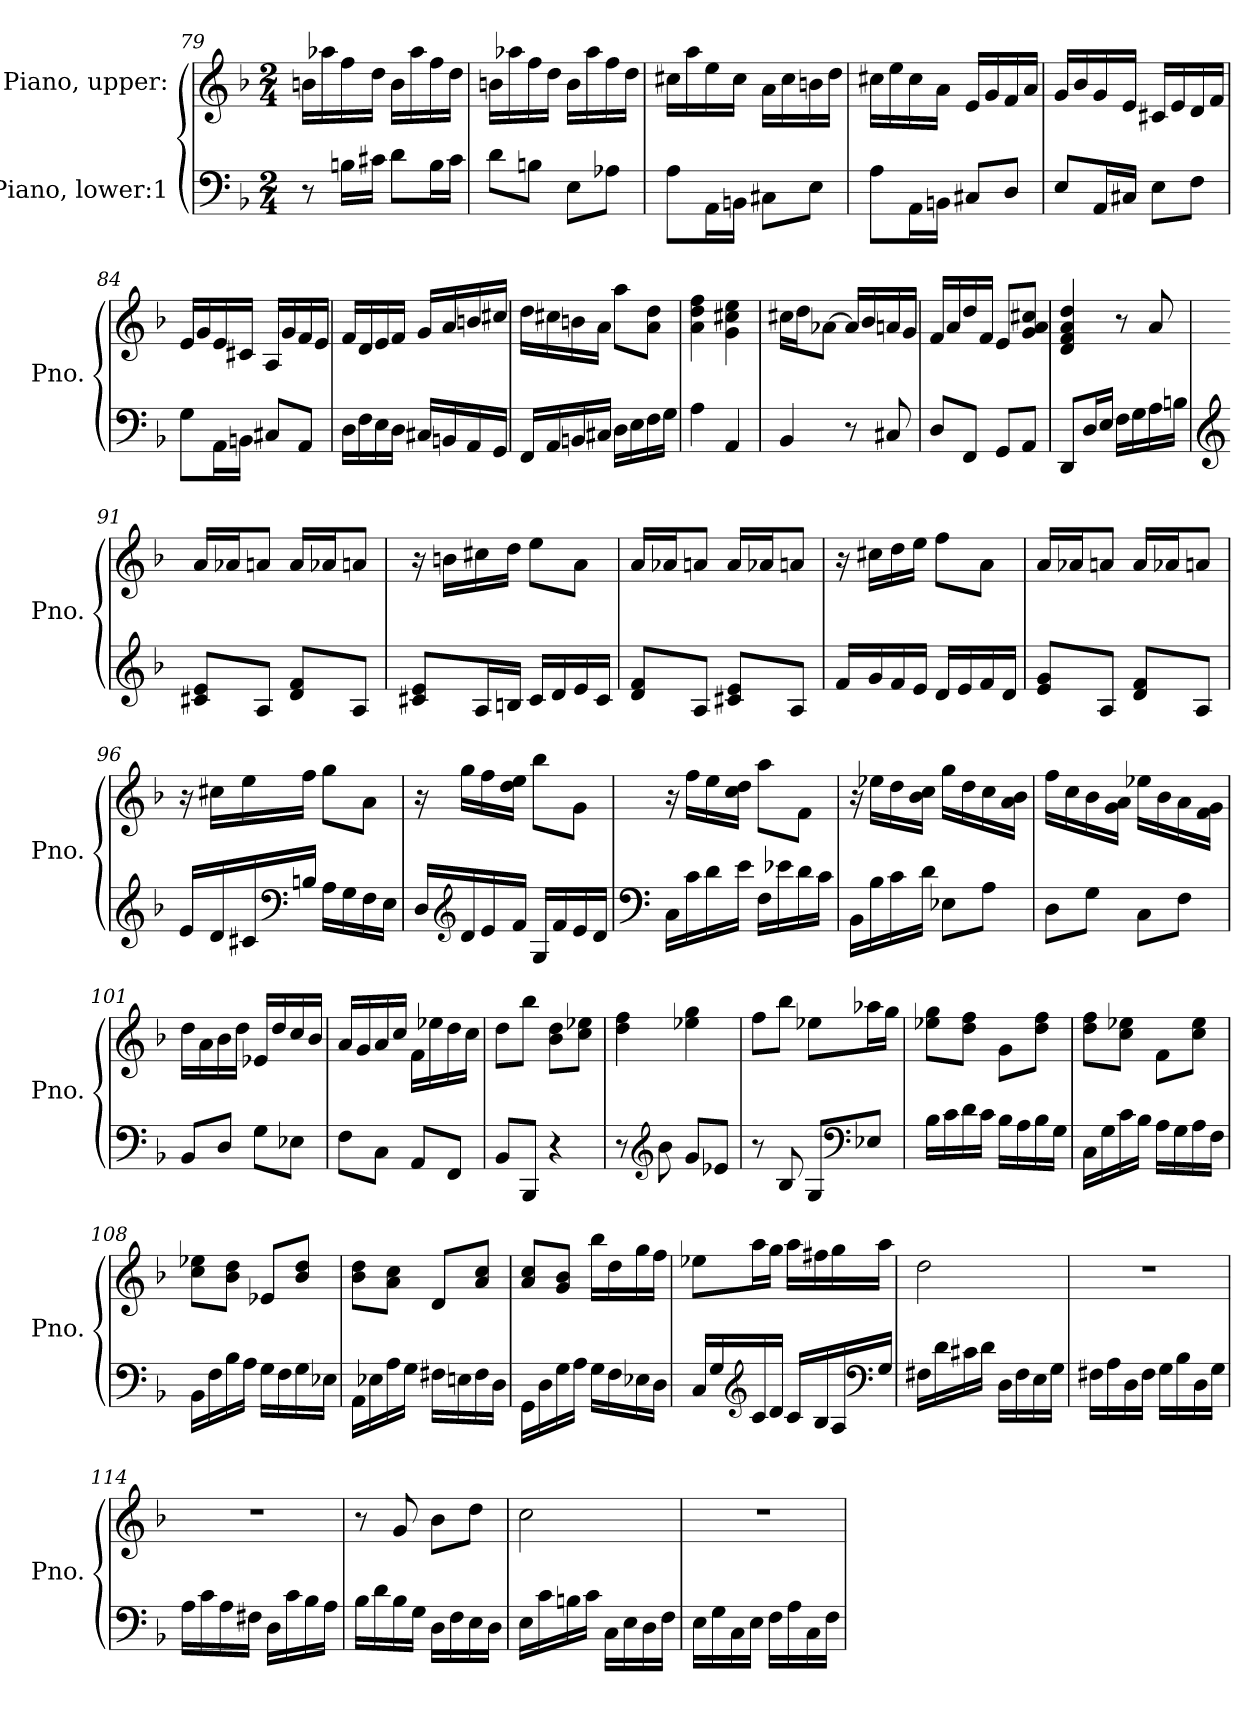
**kern	**kern
*part2	*part1
*staff2	*staff1
*I"Piano, lower:1	*I"Piano, upper:
*I'Pno.	*I'Pno.
!!LO:PB:g=z
*clefF4	*clefG2
*k[b-]	*k[b-]
*M2/4	*M2/4
=79	=79
8r	16bn\LL
.	16aa-X\
16Bn\LL	16ff\
16c#X\JJ	16dd\JJ
8d\L	16b\LL
.	16aa-\
16B\L	16ff\
16c#\JJ	16dd\JJ
=80	=80
8d\L	16bn\LL
.	16aa-X\
8Bn\J	16ff\
.	16dd\JJ
8E\L	16b\LL
.	16aa-\
8A-X\J	16ff\
.	16dd\JJ
=81	=81
8A\L	16cc#X\LL
.	16aa\
16AA\L	16ee\
16BBn\JJ	16cc#\JJ
8C#X\L	16a\LL
.	16cc#\
8E\J	16bn\
.	16dd\JJ
=82	=82
8A\L	16cc#X\LL
.	16ee\
16AA\L	16cc#\
16BBn\JJ	16a\JJ
8C#X/L	16e/LL
.	16g/
8D/J	16f/
.	16a/JJ
!!LO:LB:g=z
=83	=83
8E/L	16g/LL
.	16b-/
16AA/L	16g/
16C#X/JJ	16e/JJ
8E\L	16c#X/LL
.	16e/
8F\J	16d/
.	16f/JJ
=84	=84
8G\L	16e/LL
.	16g/
16AA\L	16e/
16BBn\JJ	16c#X/JJ
8C#X/L	16A/LL
.	16g/
8AA/J	16f/
.	16e/JJ
=85	=85
16D\LL	16f/LL
16F\	16d/
16E\	16e/
16D\JJ	16f/JJ
16C#X/LL	16g/LL
16BBn/	16a/
16AA/	16bn/
16GG/JJ	16cc#X/JJ
=86	=86
16FF/LL	16dd\LL
16AA/	16cc#X\
16BBn/	16bn\
16C#X/JJ	16a\JJ
16D\LL	8aa\L
16E\	.
16F\	8a\ 8dd\J
16G\JJ	.
!!LO:LB:g=z
=87	=87
4A\	4a\ 4dd\ 4ff\
4AA/	4g\ 4cc#X\ 4ee\
=88	=88
4BB-/	16cc#X\LL
.	16dd\J
.	[8a-X\J
8r	16a-/LL]
.	16b-/
8C#X/	16an/
.	16g/JJ
=89	=89
8D/L	16f/LL
.	16a/
8FF/J	16dd/
.	16f/JJ
8GG/L	8e/L
8AA/J	8g/ 8a/ 8cc#X/J
=90	=90
8DD/L	4d/ 4f/ 4a/ 4dd/
16D/L	.
16E/JJ	.
16F\LL	8r
16G\	.
16A\	8a/
16Bn\JJ	.
=91	=91
*clefG2	*
8c#X/ 8e/L	16a/LL
.	16a-X/J
8A/J	8an/J
8d/ 8f/L	16a/LL
.	16a-X/J
8A/J	8an/J
!!LO:LB:g=z
=92	=92
8c#X/ 8e/L	16r
.	16bn\LL
16A/L	16cc#X\
16Bn/JJ	16dd\JJ
16c#/LL	8ee\L
16d/	.
16e/	8a\J
16c#/JJ	.
=93	=93
8d/ 8f/L	16a/LL
.	16a-X/J
8A/J	8an/J
8c#X/ 8e/L	16a/LL
.	16a-X/J
8A/J	8an/J
=94	=94
16f/LL	16r
16g/	16cc#X\LL
16f/	16dd\
16e/JJ	16ee\JJ
16d/LL	8ff\L
16e/	.
16f/	8a\J
16d/JJ	.
=95	=95
8e/ 8g/L	16a/LL
.	16a-X/J
8A/J	8an/J
8d/ 8f/L	16a/LL
.	16a-X/J
8A/J	8an/J
!!LO:LB:g=z
=96	=96
16e/LL	16r
16d/	16cc#X\LL
16c#X/	16ee\
*clefF4	*
16Bn/JJ	16ff\JJ
16A\LL	8gg\L
16G\	.
16F\	8a\J
16E\JJ	.
=97	=97
16D/LL	16r
*clefG2	*
16d/	16gg\LL
16e/	16ff\
16f/JJ	16dd\ 16ee\JJ
16G/LL	8bb-\L
16f/	.
16e/	8g\J
16d/JJ	.
=98	=98
*clefF4	*
16C\LL	16r
16c\	16ff\LL
16d\	16ee\
16e\JJ	16cc\ 16dd\JJ
16F\LL	8aa\L
16e-X\	.
16d\	8f\J
16c\JJ	.
!!LO:LB:g=z
=99	=99
16BB-\LL	16r
16B-\	16ee-X\LL
16c\	16dd\
16d\JJ	16b-\ 16cc\JJ
8E-X\L	16gg\LL
.	16dd\
8A\J	16cc\
.	16a\ 16b-\JJ
=100	=100
8D\L	16ff\LL
.	16cc\
8G\J	16b-\
.	16g\ 16a\JJ
8C\L	16ee-X\LL
.	16b-\
8F\J	16a\
.	16f\ 16g\JJ
=101	=101
8BB-/L	16dd\LL
.	16a\
8D/J	16b-\
.	16dd\JJ
8G\L	16e-X/LL
.	16dd/
8E-X\J	16cc/
.	16b-/JJ
=102	=102
8F\L	16a/LL
.	16g/
8C\J	16a/
.	16cc/JJ
8AA/L	16f\LL
.	16ee-X\
8FF/J	16dd\
.	16cc\JJ
!!LO:PB:g=z
=103	=103
8BB-/L	8dd\L
8BBB-/J	8bb-\J
4r	8b-\ 8dd\L
.	8cc\ 8ee-X\J
=104	=104
8r	4dd\ 4ff\
*clefG2	*
8b-\	.
8g/L	4ee-X\ 4gg\
8e-X/J	.
=105	=105
8r	8ff\L
8B-/	8bb-\J
8G/L	8ee-X\L
*clefF4	*
8E-X/J	16aa-X\L
.	16gg\JJ
=106	=106
16B-\LL	8ee-X\ 8gg\L
16c\	.
16d\	8dd\ 8ff\J
16c\JJ	.
16B-\LL	8g\L
16A\	.
16B-\	8dd\ 8ff\J
16G\JJ	.
=107	=107
16C\LL	8dd\ 8ff\L
16G\	.
16c\	8cc\ 8ee-X\J
16B-\JJ	.
16A\LL	8f\L
16G\	.
16A\	8cc\ 8ee-\J
16F\JJ	.
!!LO:LB:g=z
=108	=108
16BB-\LL	8cc\ 8ee-X\L
16F\	.
16B-\	8b-\ 8dd\J
16A\JJ	.
16G\LL	8e-X/L
16F\	.
16G\	8b-/ 8dd/J
16E-X\JJ	.
=109	=109
16AA\LL	8b-\ 8dd\L
16E-X\	.
16A\	8a\ 8cc\J
16G\JJ	.
16F#X\LL	8d/L
16En\	.
16F#\	8a/ 8cc/J
16D\JJ	.
=110	=110
16GG\LL	8a/ 8cc/L
16D\	.
16G\	8g/ 8b-/J
16A\JJ	.
16G\LL	16bb-\LL
16F\	16dd\
16E-X\	16gg\
16D\JJ	16ff\JJ
=111	=111
16C/LL	8ee-X\L
16G/	.
*clefG2	*
16c/	16aa\L
16d/JJ	16gg\JJ
16c/LL	16aa\LL
16B-/	16ff#X\
16A/	16gg\
*clefF4	*
16G/JJ	16aa\JJ
!!LO:LB:g=z
=112	=112
16F#X\LL	2dd\
16d\	.
16c#X\	.
16d\JJ	.
16D\LL	.
16F#\	.
16E\	.
16G\JJ	.
=113	=113
16F#X\LL	2r
16A\	.
16D\	.
16F#\JJ	.
16G\LL	.
16B-\	.
16D\	.
16G\JJ	.
=114	=114
16A\LL	2r
16c\	.
16A\	.
16F#X\JJ	.
16D\LL	.
16c\	.
16B-\	.
16A\JJ	.
=115	=115
16B-\LL	8r
16d\	.
16B-\	8g/
16G\JJ	.
16D\LL	8b-\L
16F\	.
16E\	8dd\J
16D\JJ	.
!!LO:LB:g=z
=116	=116
16E\LL	2cc\
16c\	.
16Bn\	.
16c\JJ	.
16C\LL	.
16E\	.
16D\	.
16F\JJ	.
=117	=117
16E\LL	2r
16G\	.
16C\	.
16E\JJ	.
16F\LL	.
16A\	.
16C\	.
16F\JJ	.
=	=
*-	*-
